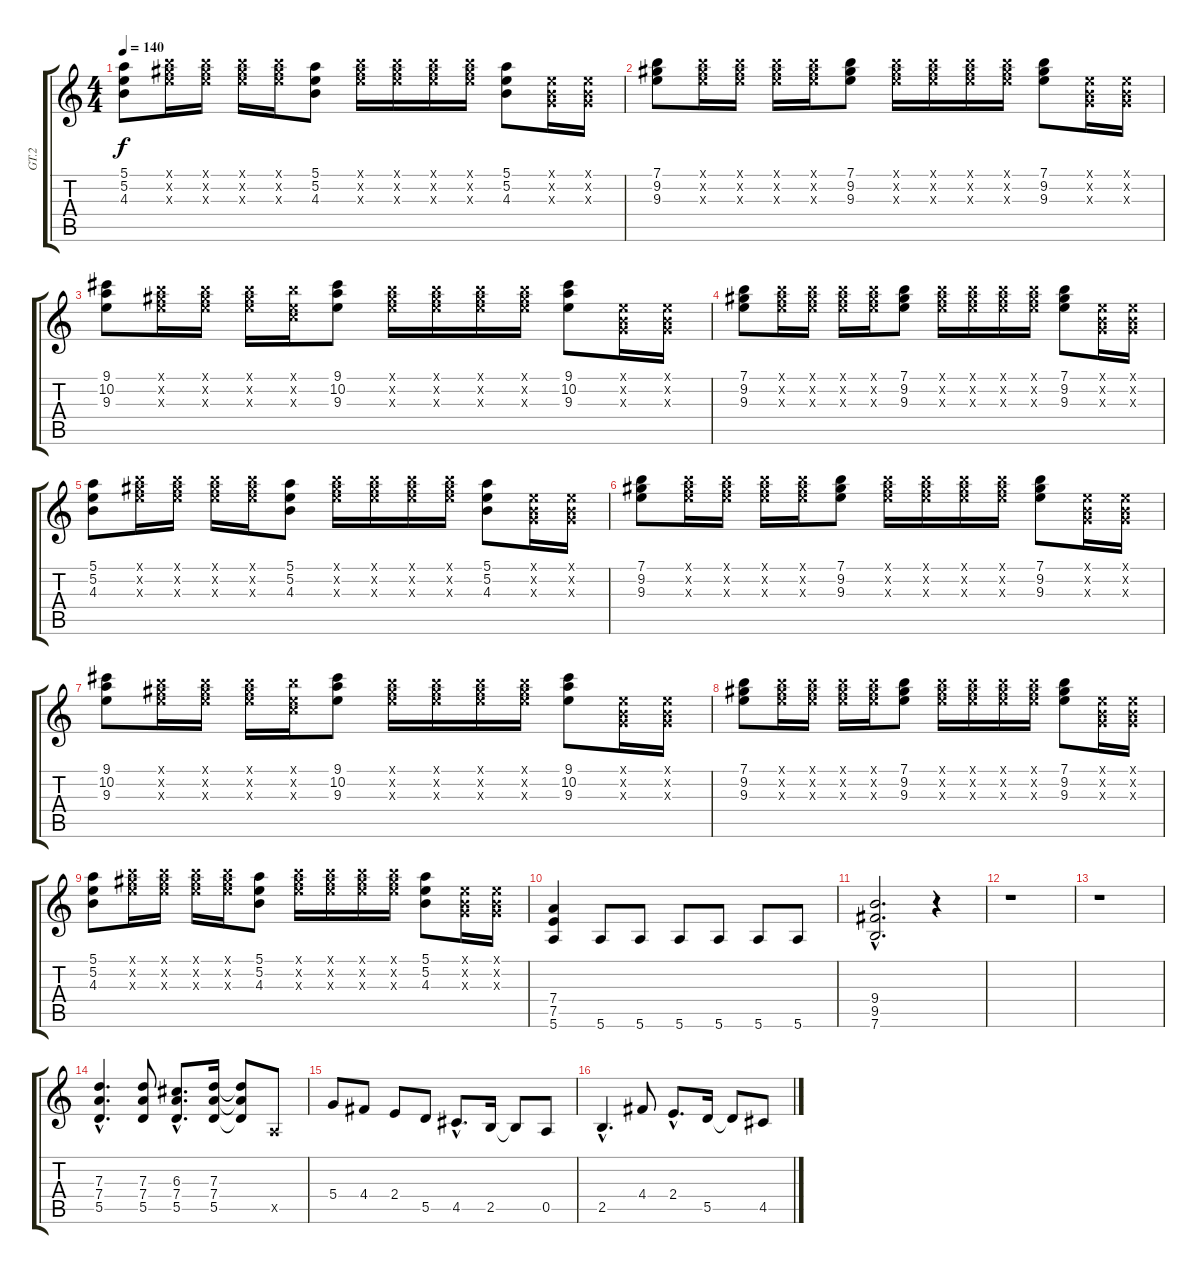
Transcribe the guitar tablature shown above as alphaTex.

\track ("GT.2" "GT.2") {instrument distortionguitar}
\staff {score tabs}
\tuning (E4 B3 G3 D3 A2 E2) {hide}
\ts (4 4)
\tempo 140
\clef g2
\ks c
(5.1 5.2 4.3).8{dy f} (7.1{x} 9.2{x} 9.3{x}).16 (7.1{x} 9.2{x} 9.3{x}).16 (7.1{x} 9.2{x} 9.3{x}).16 (7.1{x} 9.2{x} 9.3{x}).16 (5.1 5.2 4.3).8 (7.1{x} 9.2{x} 9.3{x}).16 (7.1{x} 9.2{x} 9.3{x}).16 (7.1{x} 9.2{x} 9.3{x}).16 (7.1{x} 9.2{x} 9.3{x}).16 (5.1 5.2 4.3).8 (0.1{x} 0.2{x} 0.3{x}).16 (0.1{x} 0.2{x} 0.3{x}).16 |
(7.1 9.2 9.3).8 (7.1{x} 9.2{x} 9.3{x}).16 (7.1{x} 9.2{x} 9.3{x}).16 (7.1{x} 9.2{x} 9.3{x}).16 (7.1{x} 9.2{x} 9.3{x}).16 (7.1 9.2 9.3).8 (7.1{x} 9.2{x} 9.3{x}).16 (7.1{x} 9.2{x} 9.3{x}).16 (7.1{x} 9.2{x} 9.3{x}).16 (7.1{x} 9.2{x} 9.3{x}).16 (7.1 9.2 9.3).8 (0.1{x} 0.2{x} 0.3{x}).16 (0.1{x} 0.2{x} 0.3{x}).16 |
(9.1 10.2 9.3).8 (7.1{x} 9.2{x} 9.3{x}).16 (7.1{x} 9.2{x} 9.3{x}).16 (7.1{x} 9.2{x} 9.3{x}).16 (7.1{x} 1.2{x} 9.3{x}).16 (9.1 10.2 9.3).8 (7.1{x} 9.2{x} 9.3{x}).16 (7.1{x} 9.2{x} 9.3{x}).16 (7.1{x} 9.2{x} 9.3{x}).16 (7.1{x} 9.2{x} 9.3{x}).16 (9.1 10.2 9.3).8 (0.1{x} 0.2{x} 0.3{x}).16 (0.1{x} 0.2{x} 0.3{x}).16 |
(7.1 9.2 9.3).8 (7.1{x} 9.2{x} 9.3{x}).16 (7.1{x} 9.2{x} 9.3{x}).16 (7.1{x} 9.2{x} 9.3{x}).16 (7.1{x} 9.2{x} 9.3{x}).16 (7.1 9.2 9.3).8 (7.1{x} 9.2{x} 9.3{x}).16 (7.1{x} 9.2{x} 9.3{x}).16 (7.1{x} 9.2{x} 9.3{x}).16 (7.1{x} 9.2{x} 9.3{x}).16 (7.1 9.2 9.3).8 (0.1{x} 0.2{x} 0.3{x}).16 (0.1{x} 0.2{x} 0.3{x}).16 |
(5.1 5.2 4.3).8 (7.1{x} 9.2{x} 9.3{x}).16 (7.1{x} 9.2{x} 9.3{x}).16 (7.1{x} 9.2{x} 9.3{x}).16 (7.1{x} 9.2{x} 9.3{x}).16 (5.1 5.2 4.3).8 (7.1{x} 9.2{x} 9.3{x}).16 (7.1{x} 9.2{x} 9.3{x}).16 (7.1{x} 9.2{x} 9.3{x}).16 (7.1{x} 9.2{x} 9.3{x}).16 (5.1 5.2 4.3).8 (0.1{x} 0.2{x} 0.3{x}).16 (0.1{x} 0.2{x} 0.3{x}).16 |
(7.1 9.2 9.3).8 (7.1{x} 9.2{x} 9.3{x}).16 (7.1{x} 9.2{x} 9.3{x}).16 (7.1{x} 9.2{x} 9.3{x}).16 (7.1{x} 9.2{x} 9.3{x}).16 (7.1 9.2 9.3).8 (7.1{x} 9.2{x} 9.3{x}).16 (7.1{x} 9.2{x} 9.3{x}).16 (7.1{x} 9.2{x} 9.3{x}).16 (7.1{x} 9.2{x} 9.3{x}).16 (7.1 9.2 9.3).8 (0.1{x} 0.2{x} 0.3{x}).16 (0.1{x} 0.2{x} 0.3{x}).16 |
(9.1 10.2 9.3).8 (7.1{x} 9.2{x} 9.3{x}).16 (7.1{x} 9.2{x} 9.3{x}).16 (7.1{x} 9.2{x} 9.3{x}).16 (7.1{x} 1.2{x} 9.3{x}).16 (9.1 10.2 9.3).8 (7.1{x} 9.2{x} 9.3{x}).16 (7.1{x} 9.2{x} 9.3{x}).16 (7.1{x} 9.2{x} 9.3{x}).16 (7.1{x} 9.2{x} 9.3{x}).16 (9.1 10.2 9.3).8 (0.1{x} 0.2{x} 0.3{x}).16 (0.1{x} 0.2{x} 0.3{x}).16 |
(7.1 9.2 9.3).8 (7.1{x} 9.2{x} 9.3{x}).16 (7.1{x} 9.2{x} 9.3{x}).16 (7.1{x} 9.2{x} 9.3{x}).16 (7.1{x} 9.2{x} 9.3{x}).16 (7.1 9.2 9.3).8 (7.1{x} 9.2{x} 9.3{x}).16 (7.1{x} 9.2{x} 9.3{x}).16 (7.1{x} 9.2{x} 9.3{x}).16 (7.1{x} 9.2{x} 9.3{x}).16 (7.1 9.2 9.3).8 (0.1{x} 0.2{x} 0.3{x}).16 (0.1{x} 0.2{x} 0.3{x}).16 |
(5.1 5.2 4.3).8 (7.1{x} 9.2{x} 9.3{x}).16 (7.1{x} 9.2{x} 9.3{x}).16 (7.1{x} 9.2{x} 9.3{x}).16 (7.1{x} 9.2{x} 9.3{x}).16 (5.1 5.2 4.3).8 (7.1{x} 9.2{x} 9.3{x}).16 (7.1{x} 9.2{x} 9.3{x}).16 (7.1{x} 9.2{x} 9.3{x}).16 (7.1{x} 9.2{x} 9.3{x}).16 (5.1 5.2 4.3).8 (0.1{x} 0.2{x} 0.3{x}).16 (0.1{x} 0.2{x} 0.3{x}).16 |
(7.4 7.5 5.6).4 5.6.8 5.6.8 5.6.8 5.6.8 5.6.8 5.6.8 |
(9.4{hac} 9.5{hac} 7.6{hac}).2{d} r.4 |
r.1 |
r.1 |
(7.3{hac} 7.4{hac} 5.5{hac}).4{d} (7.3 7.4 5.5).8 (6.3{hac} 7.4{hac} 5.5{hac}).8{d} (7.3 7.4 5.5).16 (7.3{t} 7.4{t} 5.5{t}).8 0.5{x}.8 |
5.4.8 4.4.8 2.4.8 5.5.8 4.5{hac}.8{d} 2.5.16 2.5{t}.8 0.5.8 |
2.5{hac}.4{d} 4.4.8 2.4{hac}.8{d} 5.5.16 5.5{t}.8 4.5.8
